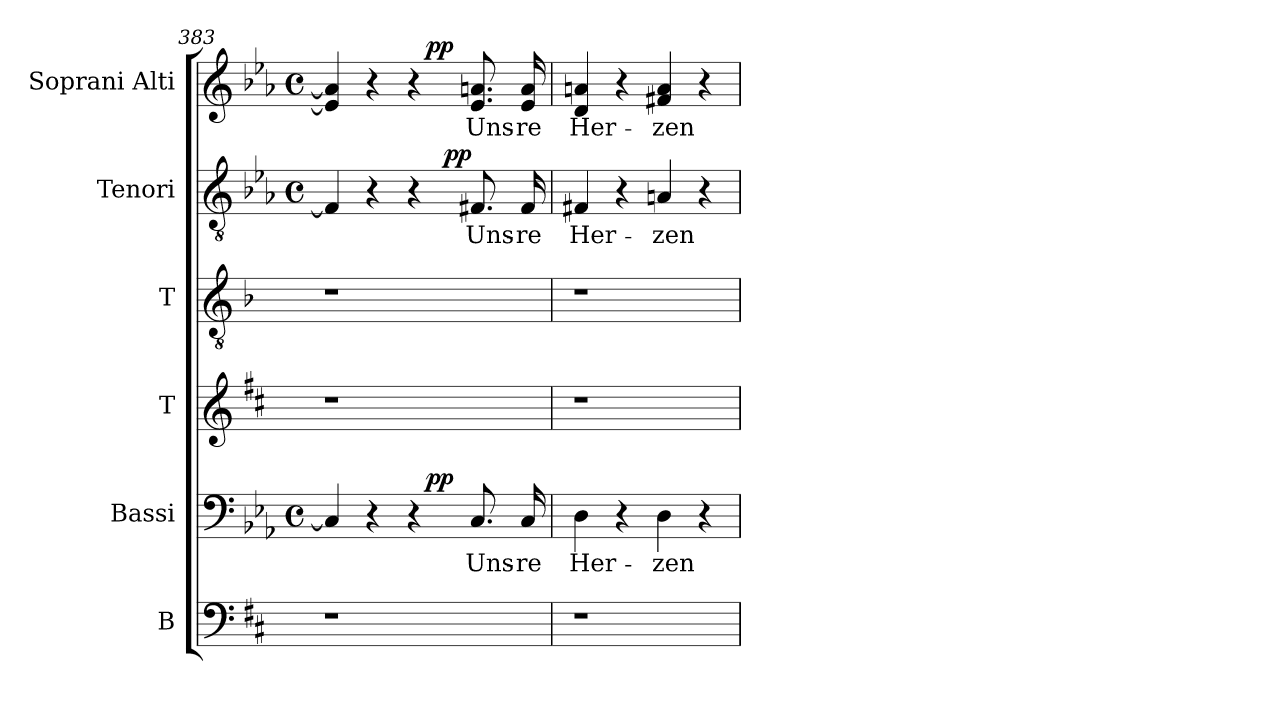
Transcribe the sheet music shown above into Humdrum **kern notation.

**kern	**kern	**text	**dynam	**kern	**kern	**kern	**text	**dynam	**kern	**text	**dynam
*part6	*part5	*part5	*part5	*part4	*part3	*part2	*part2	*part2	*part1	*part1	*part1
*staff6	*staff5	*staff5	*staff5	*staff4	*staff3	*staff2	*staff2	*staff2	*staff1	*staff1	*staff1
*I"B	*I"Bassi	*	*	*I"T	*I"T	*I"Tenori	*	*	*I"Soprani  Alti	*	*
*I'B	*I'B	*	*	*I'T	*I'T	*I'T	*	*	*I'S  A	*	*
*clefF4	*clefF4	*	*	*clefG2	*clefGv2	*clefGv2	*	*	*clefG2	*	*
*k[f#c#]	*k[b-e-a-]	*	*	*k[f#c#]	*k[b-]	*k[b-e-a-]	*	*	*k[b-e-a-]	*	*
*D:	*E-:	*	*	*D:	*F:	*E-:	*	*	*E-:	*	*
*	*M4/4	*	*	*	*	*M4/4	*	*	*M4/4	*	*
*	*met(c)	*	*	*	*	*met(c)	*	*	*met(c)	*	*
=383	=383	=383	=383	=383	=383	=383	=383	=383	=383	=383	=383
*	*^	*	*	*	*	*^	*	*	*^	*	*
1r	4C/]	2ryy	.	.	1r	1r	4F#/]	2ryy	.	.	4a/] 4e-/]	2ryy	.	.
.	4r	.	.	.	.	.	4r	.	.	.	4r	.	.	.
.	4r	16ryy	.	.	.	.	4r	8ryy	.	.	4r	16ryy	.	.
!	!	!	!	!LO:DY:a	!	!	!	!	!	!	!	!	!	!LO:DY:a
.	.	4..ryy	.	pp	.	.	.	.	.	.	.	4..ryy	.	pp
!	!	!	!	!	!	!	!	!	!	!LO:DY:a	!	!	!	!
.	.	.	.	.	.	.	.	4.ryy	.	pp	.	.	.	.
!	!	!	!LO:LY:b:cj	!	!	!	!	!	!LO:LY:b:cj	!	!	!	!LO:LY:b:cj	!
.	8.C/	.	Uns-	.	.	.	8.F#X/	.	Uns-	.	8.an/ 8.e-/	.	Uns-	.
!	!	!	!LO:LY:b:cj	!	!	!	!	!	!LO:LY:b:cj	!	!	!	!LO:LY:b:cj	!
.	16C/	.	-re	.	.	.	16F#/	.	-re	.	16a/ 16e-/	.	-re	.
=384	=384	=384	=384	=384	=384	=384	=384	=384	=384	=384	=384	=384	=384	=384
!	!	!	!LO:LY:b:cj	!	!	!	!	!	!LO:LY:b:cj	!	!	!	!LO:LY:b:cj	!
*	*	*	*	*	*	*	*v	*v	*	*	*	*	*	*
*	*v	*v	*	*	*	*	*	*	*	*v	*v	*	*
1r	4D\	Her-	.	1r	1r	4F#X/	Her-	.	4an/> 4d/>	Her-	.
.	4r	.	.	.	.	4r	.	.	4r	.	.
!	!	!LO:LY:b:cj	!	!	!	!	!LO:LY:b:cj	!	!	!LO:LY:b:cj	!
.	4D\	-zen	.	.	.	4An/	-zen	.	4a/ 4f#X/	-zen	.
.	4r	.	.	.	.	4r	.	.	4r	.	.
=	=	=	=	=	=	=	=	=	=	=	=
*-	*-	*-	*-	*-	*-	*-	*-	*-	*-	*-	*-
